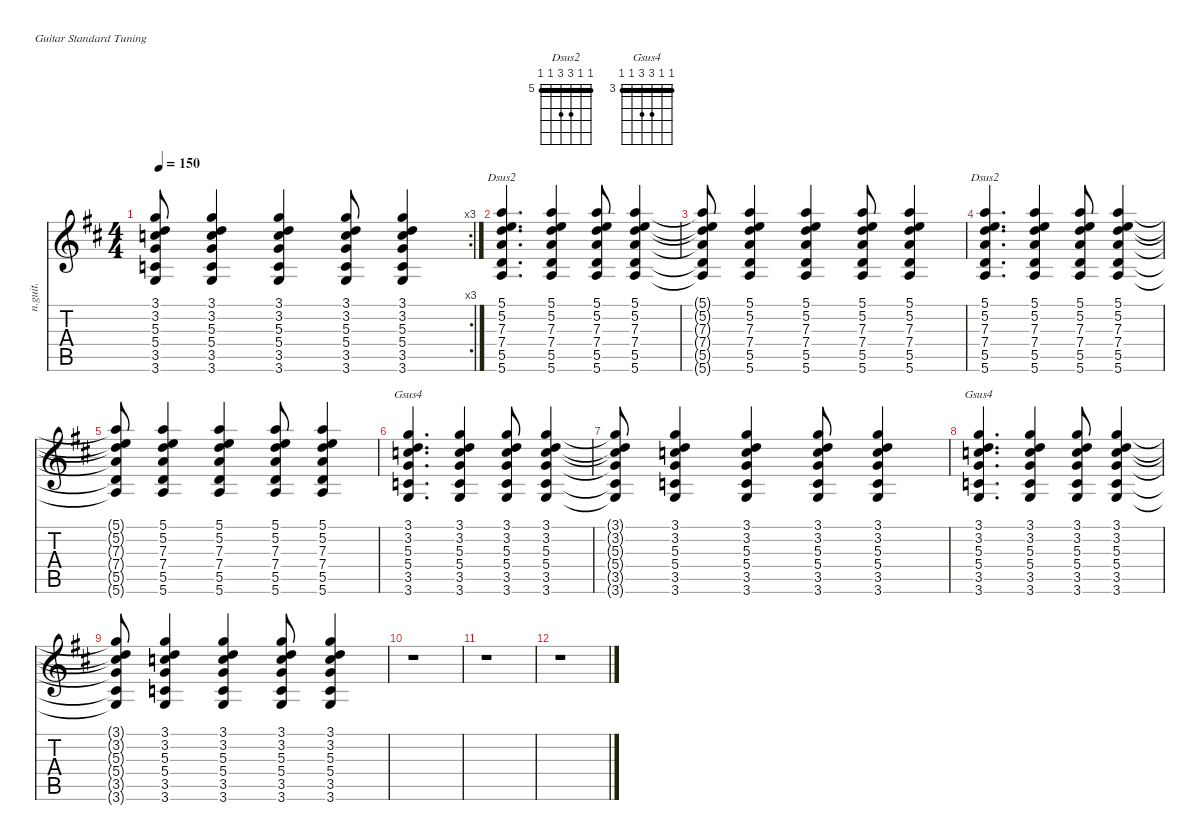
\defaultSystemsLayout 4
\hideDynamics
\bracketExtendMode nobrackets
\otherSystemsTrackNameOrientation horizontal
\track ("peter--- guitar 2" "n.guit.") {defaultSystemsLayout 8 instrument acousticguitarnylon}
\staff {score tabs}
\tuning (E4 B3 G3 D3 A2 E2)
\chord ("Dsus2" 5 5 7 7 5 5) {firstfret 5 barre (5 5 5)}
\chord ("Gsus4" 3 3 5 5 3 3) {firstfret 3 barre (3 3 3)}
\rc 3
\ts (4 4)
\tempo 150
\clef g2
\ks bminor
(3.1{t acc forcenatural} 3.2{t acc forcenatural} 5.3{t acc forcenatural} 5.4{t acc forcenatural} 3.5{t acc forcenatural} 3.6{t acc forcenatural}).8{dy f beam Up} (3.1{acc forcenatural} 3.2{acc forcenatural} 5.3{acc forcenatural} 5.4{acc forcenatural} 3.5{acc forcenatural} 3.6{acc forcenatural}).4{beam Up} (3.1{acc forcenatural} 3.2{acc forcenatural} 5.3{acc forcenatural} 5.4{acc forcenatural} 3.5{acc forcenatural} 3.6{acc forcenatural}).4{beam Up} (3.1{acc forcenatural} 3.2{acc forcenatural} 5.3{acc forcenatural} 5.4{acc forcenatural} 3.5{acc forcenatural} 3.6{acc forcenatural}).8{beam Up} (3.1{acc forcenatural} 3.2{acc forcenatural} 5.3{acc forcenatural} 5.4{acc forcenatural} 3.5{acc forcenatural} 3.6{acc forcenatural}).4{beam Up} |
(5.1{acc forcenatural} 5.2{acc forcenatural} 7.3{acc forcenatural} 7.4{acc forcenatural} 5.5{acc forcenatural} 5.6{acc forcenatural}).4{d ch "Dsus2" beam Up} (5.1{acc forcenatural} 5.2{acc forcenatural} 7.3{acc forcenatural} 7.4{acc forcenatural} 5.5{acc forcenatural} 5.6{acc forcenatural}).4{beam Up} (5.1{acc forcenatural} 5.2{acc forcenatural} 7.3{acc forcenatural} 7.4{acc forcenatural} 5.5{acc forcenatural} 5.6{acc forcenatural}).8{beam Up} (5.1{acc forcenatural} 5.2{acc forcenatural} 7.3{acc forcenatural} 7.4{acc forcenatural} 5.5{acc forcenatural} 5.6{acc forcenatural}).4{beam Up} |
(5.1{t acc forcenatural} 5.2{t acc forcenatural} 7.3{t acc forcenatural} 7.4{t acc forcenatural} 5.5{t acc forcenatural} 5.6{t acc forcenatural}).8{beam Up} (5.1{acc forcenatural} 5.2{acc forcenatural} 7.3{acc forcenatural} 7.4{acc forcenatural} 5.5{acc forcenatural} 5.6{acc forcenatural}).4{beam Up} (5.1{acc forcenatural} 5.2{acc forcenatural} 7.3{acc forcenatural} 7.4{acc forcenatural} 5.5{acc forcenatural} 5.6{acc forcenatural}).4{beam Up} (5.1{acc forcenatural} 5.2{acc forcenatural} 7.3{acc forcenatural} 7.4{acc forcenatural} 5.5{acc forcenatural} 5.6{acc forcenatural}).8{beam Up} (5.1{acc forcenatural} 5.2{acc forcenatural} 7.3{acc forcenatural} 7.4{acc forcenatural} 5.5{acc forcenatural} 5.6{acc forcenatural}).4{beam Up} |
(5.1{acc forcenatural} 5.2{acc forcenatural} 7.3{acc forcenatural} 7.4{acc forcenatural} 5.5{acc forcenatural} 5.6{acc forcenatural}).4{d ch "Dsus2" beam Up} (5.1{acc forcenatural} 5.2{acc forcenatural} 7.3{acc forcenatural} 7.4{acc forcenatural} 5.5{acc forcenatural} 5.6{acc forcenatural}).4{beam Up} (5.1{acc forcenatural} 5.2{acc forcenatural} 7.3{acc forcenatural} 7.4{acc forcenatural} 5.5{acc forcenatural} 5.6{acc forcenatural}).8{beam Up} (5.1{acc forcenatural} 5.2{acc forcenatural} 7.3{acc forcenatural} 7.4{acc forcenatural} 5.5{acc forcenatural} 5.6{acc forcenatural}).4{beam Up} |
(5.1{t acc forcenatural} 5.2{t acc forcenatural} 7.3{t acc forcenatural} 7.4{t acc forcenatural} 5.5{t acc forcenatural} 5.6{t acc forcenatural}).8{beam Up} (5.1{acc forcenatural} 5.2{acc forcenatural} 7.3{acc forcenatural} 7.4{acc forcenatural} 5.5{acc forcenatural} 5.6{acc forcenatural}).4{beam Up} (5.1{acc forcenatural} 5.2{acc forcenatural} 7.3{acc forcenatural} 7.4{acc forcenatural} 5.5{acc forcenatural} 5.6{acc forcenatural}).4{beam Up} (5.1{acc forcenatural} 5.2{acc forcenatural} 7.3{acc forcenatural} 7.4{acc forcenatural} 5.5{acc forcenatural} 5.6{acc forcenatural}).8{beam Up} (5.1{acc forcenatural} 5.2{acc forcenatural} 7.3{acc forcenatural} 7.4{acc forcenatural} 5.5{acc forcenatural} 5.6{acc forcenatural}).4{beam Up} |
(3.1{acc forcenatural} 3.2{acc forcenatural} 5.3{acc forcenatural} 5.4{acc forcenatural} 3.5{acc forcenatural} 3.6{acc forcenatural}).4{d ch "Gsus4" beam Up} (3.1{acc forcenatural} 3.2{acc forcenatural} 5.3{acc forcenatural} 5.4{acc forcenatural} 3.5{acc forcenatural} 3.6{acc forcenatural}).4{beam Up} (3.1{acc forcenatural} 3.2{acc forcenatural} 5.3{acc forcenatural} 5.4{acc forcenatural} 3.5{acc forcenatural} 3.6{acc forcenatural}).8{beam Up} (3.1{acc forcenatural} 3.2{acc forcenatural} 5.3{acc forcenatural} 5.4{acc forcenatural} 3.5{acc forcenatural} 3.6{acc forcenatural}).4{beam Up} |
(3.1{t acc forcenatural} 3.2{t acc forcenatural} 5.3{t acc forcenatural} 5.4{t acc forcenatural} 3.5{t acc forcenatural} 3.6{t acc forcenatural}).8{beam Up} (3.1{acc forcenatural} 3.2{acc forcenatural} 5.3{acc forcenatural} 5.4{acc forcenatural} 3.5{acc forcenatural} 3.6{acc forcenatural}).4{beam Up} (3.1{acc forcenatural} 3.2{acc forcenatural} 5.3{acc forcenatural} 5.4{acc forcenatural} 3.5{acc forcenatural} 3.6{acc forcenatural}).4{beam Up} (3.1{acc forcenatural} 3.2{acc forcenatural} 5.3{acc forcenatural} 5.4{acc forcenatural} 3.5{acc forcenatural} 3.6{acc forcenatural}).8{beam Up} (3.1{acc forcenatural} 3.2{acc forcenatural} 5.3{acc forcenatural} 5.4{acc forcenatural} 3.5{acc forcenatural} 3.6{acc forcenatural}).4{beam Up} |
(3.1{acc forcenatural} 3.2{acc forcenatural} 5.3{acc forcenatural} 5.4{acc forcenatural} 3.5{acc forcenatural} 3.6{acc forcenatural}).4{d ch "Gsus4" beam Up} (3.1{acc forcenatural} 3.2{acc forcenatural} 5.3{acc forcenatural} 5.4{acc forcenatural} 3.5{acc forcenatural} 3.6{acc forcenatural}).4{beam Up} (3.1{acc forcenatural} 3.2{acc forcenatural} 5.3{acc forcenatural} 5.4{acc forcenatural} 3.5{acc forcenatural} 3.6{acc forcenatural}).8{beam Up} (3.1{acc forcenatural} 3.2{acc forcenatural} 5.3{acc forcenatural} 5.4{acc forcenatural} 3.5{acc forcenatural} 3.6{acc forcenatural}).4{beam Up} |
(3.1{t acc forcenatural} 3.2{t acc forcenatural} 5.3{t acc forcenatural} 5.4{t acc forcenatural} 3.5{t acc forcenatural} 3.6{t acc forcenatural}).8{beam Up} (3.1{acc forcenatural} 3.2{acc forcenatural} 5.3{acc forcenatural} 5.4{acc forcenatural} 3.5{acc forcenatural} 3.6{acc forcenatural}).4{beam Up} (3.1{acc forcenatural} 3.2{acc forcenatural} 5.3{acc forcenatural} 5.4{acc forcenatural} 3.5{acc forcenatural} 3.6{acc forcenatural}).4{beam Up} (3.1{acc forcenatural} 3.2{acc forcenatural} 5.3{acc forcenatural} 5.4{acc forcenatural} 3.5{acc forcenatural} 3.6{acc forcenatural}).8{beam Up} (3.1{acc forcenatural} 3.2{acc forcenatural} 5.3{acc forcenatural} 5.4{acc forcenatural} 3.5{acc forcenatural} 3.6{acc forcenatural}).4{beam Up} |
r.1{beam Down} |
r.1{beam Down} |
r.1{beam Down}
